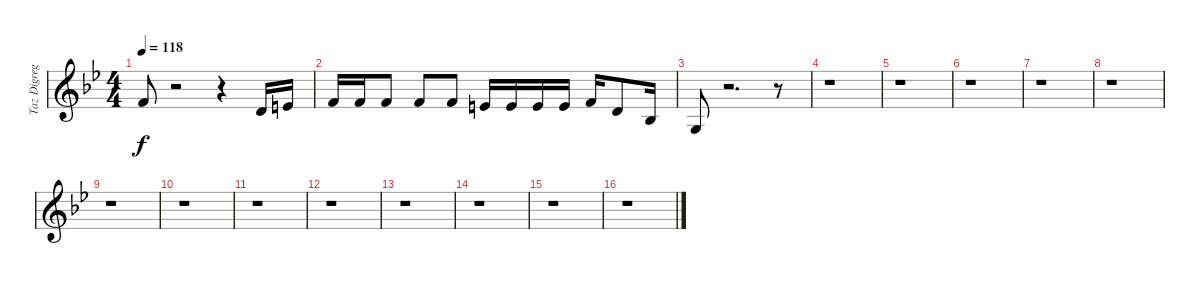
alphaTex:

\track ("Taz Digregoro Vocals" "Taz Digreg") {instrument violin}
\staff {score}
\tuning (E4 B3 G3 D3 A2 E2) {hide}
\ts (4 4)
\tempo 118
\clef g2
\ks gminor
6.2.8{dy f} r.2 r.4 3.2.16 5.2.16 |
6.2.16 6.2.16 6.2.8 6.2.8 6.2.8 5.2.16 5.2.16 5.2.16 5.2.16 6.2.16 3.2.8 3.3.16 |
5.4.8 r.2{d} r.8 |
r.1 |
r.1 |
r.1 |
r.1 |
r.1 |
r.1 |
r.1 |
r.1 |
r.1 |
r.1 |
r.1 |
r.1 |
r.1
